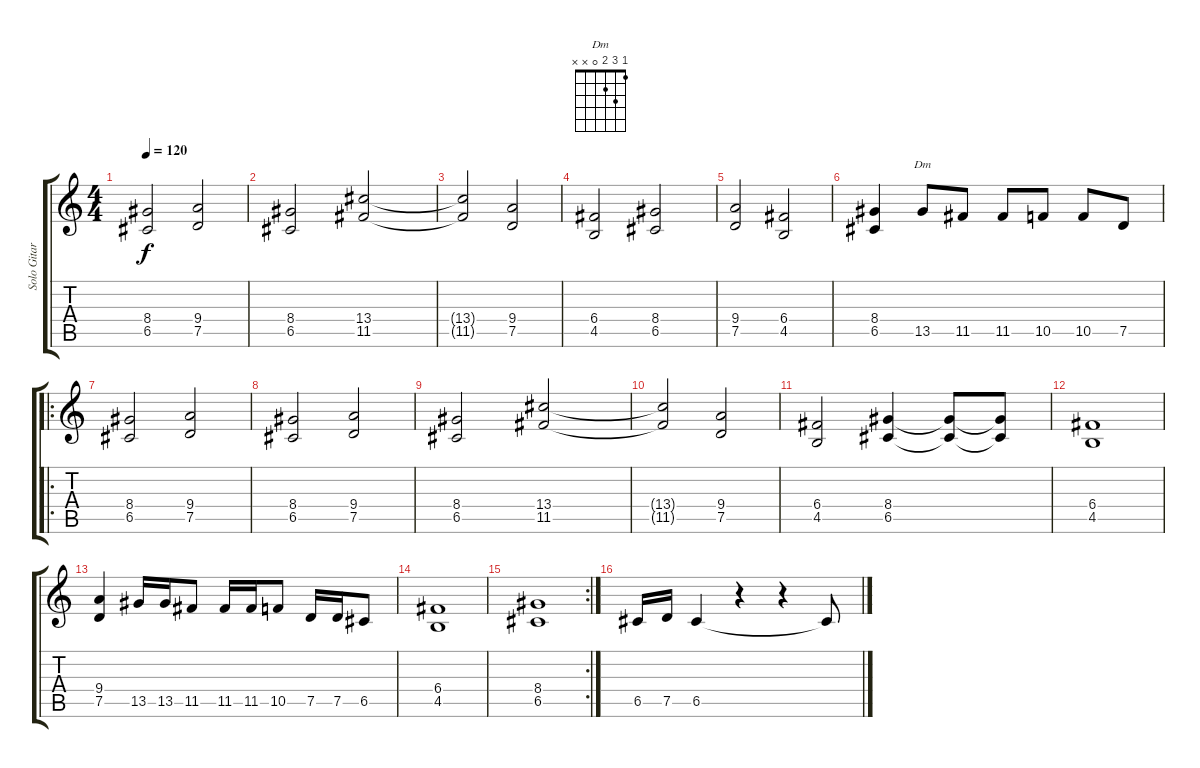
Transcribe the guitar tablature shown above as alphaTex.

\track ("Solo Gitar" "Solo Gitar") {instrument overdrivenguitar}
\staff {score tabs}
\tuning (D4 A3 F3 C3 G2 D2) {hide}
\chord ("Dm" 1 3 2 0 x x)
\ts (4 4)
\tempo 120
\clef g2
\ks c
(8.4 6.5).2{dy f} (9.4 7.5).2 |
(8.4 6.5).2 (13.4 11.5).2 |
(13.4{t} 11.5{t}).2 (9.4 7.5).2 |
(6.4 4.5).2 (8.4 6.5).2 |
(9.4 7.5).2 (6.4 4.5).2 |
(8.4 6.5).4 13.5.8{ch "Dm"} 11.5.8 11.5.8 10.5.8 10.5.8 7.5.8 |
\ro
(8.4 6.5).2 (9.4 7.5).2 |
(8.4 6.5).2 (9.4 7.5).2 |
(8.4 6.5).2 (13.4 11.5).2 |
(13.4{t} 11.5{t}).2 (9.4 7.5).2 |
(6.4 4.5).2 (8.4 6.5).4 (8.4{t} 6.5{t}).8 (8.4{t} 6.5{t}).8 |
(6.4 4.5).1 |
(9.4 7.5).4 13.5.16 13.5.16 11.5.8 11.5.16 11.5.16 10.5.8 7.5.16 7.5.16 6.5.8 |
(6.4 4.5).1 |
\rc 2
(8.4 6.5).1 |
6.5.16 7.5.16 6.5.4 r.4 r.4 6.5{t}.8
